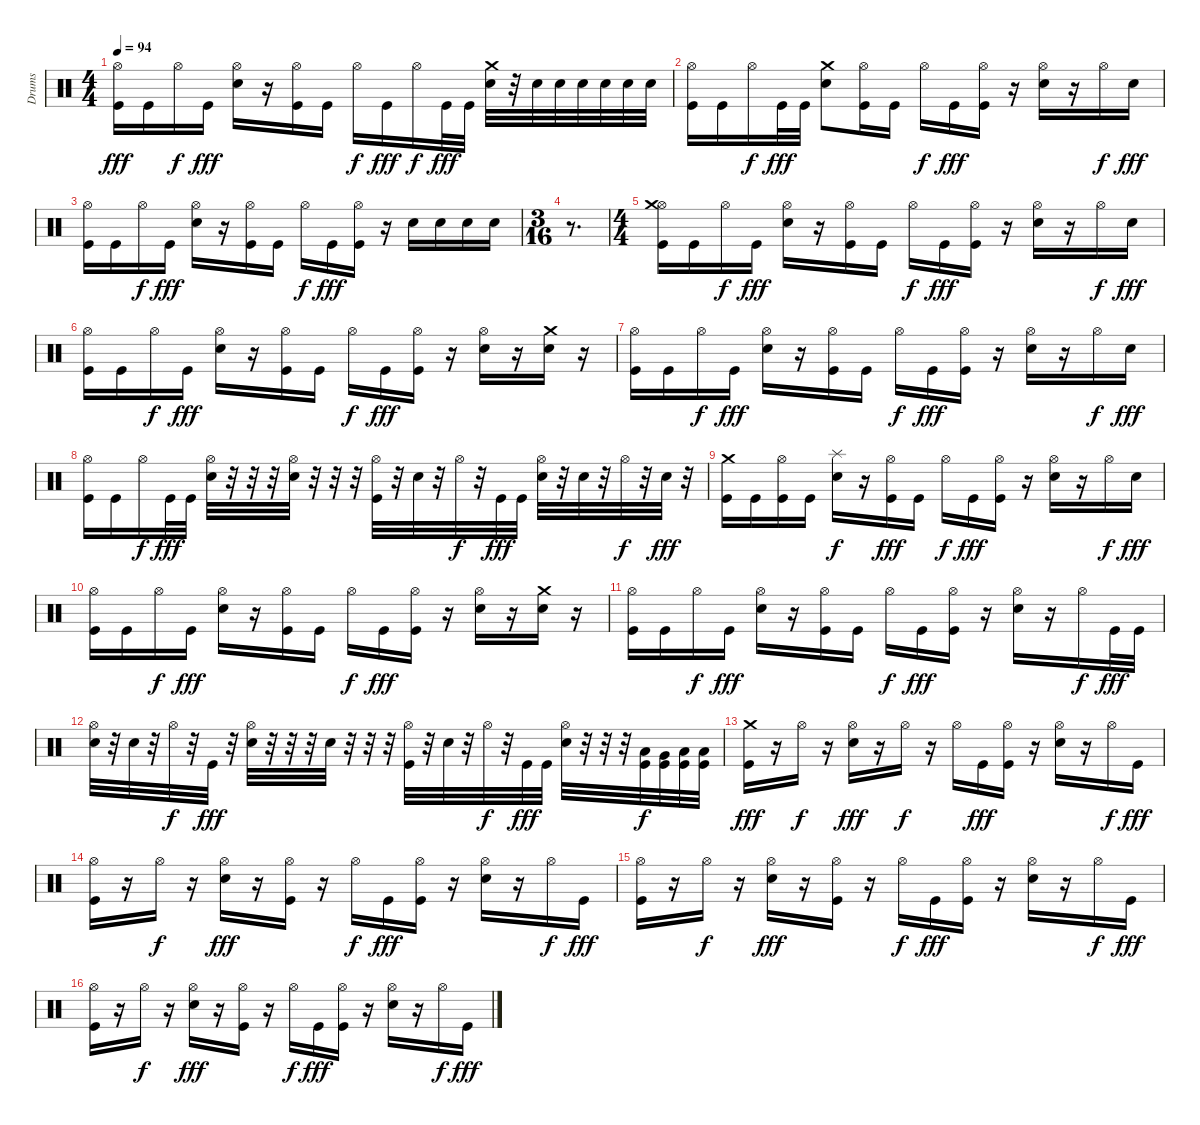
\track ("Drums" "Drums") {instrument percussion}
\staff {score}
\articulation defaults
\ts (4 4)
\tempo 94
\clef neutral
\ks c
("Hi-Hat (open)" "Kick (hit)").16{dy fff} "Kick (hit)".16 "Hi-Hat (open)".16{dy f} "Kick (hit)".16{dy fff} ("Hi-Hat (open)" "Electric Snare (hit)").16 r.16 ("Hi-Hat (open)" "Kick (hit)").16 "Kick (hit)".16 "Hi-Hat (open)".16{dy f} "Kick (hit)".16{dy fff} "Hi-Hat (open)".16{dy f} "Kick (hit)".32{dy fff} "Kick (hit)".32 ("Electric Snare (hit)" "Crash medium (hit)").32 r.32 "Electric Snare (hit)".32 "Electric Snare (hit)".32 "Electric Snare (hit)".32 "Electric Snare (hit)".32 "Electric Snare (hit)".32 "Electric Snare (hit)".32 |
("Hi-Hat (open)" "Kick (hit)").16 "Kick (hit)".16 "Hi-Hat (open)".16{dy f} "Kick (hit)".32{dy fff} "Kick (hit)".32 ("Crash medium (hit)" "Electric Snare (hit)").8 ("Hi-Hat (open)" "Kick (hit)").16 "Kick (hit)".16 "Hi-Hat (open)".16{dy f} "Kick (hit)".16{dy fff} ("Hi-Hat (open)" "Kick (hit)").16 r.16 ("Hi-Hat (open)" "Electric Snare (hit)").16 r.16 "Hi-Hat (open)".16{dy f} "Electric Snare (hit)".16{dy fff} |
("Hi-Hat (open)" "Kick (hit)").16 "Kick (hit)".16 "Hi-Hat (open)".16{dy f} "Kick (hit)".16{dy fff} ("Hi-Hat (open)" "Electric Snare (hit)").16 r.16 ("Hi-Hat (open)" "Kick (hit)").16 "Kick (hit)".16 "Hi-Hat (open)".16{dy f} "Kick (hit)".16{dy fff} ("Hi-Hat (open)" "Kick (hit)").16 r.16 "Electric Snare (hit)".16 "Electric Snare (hit)".16 "Electric Snare (hit)".16 "Electric Snare (hit)".16 |
\ts (3 16)
r.8{d} |
\ts (4 4)
("Hi-Hat (open)" "Crash medium (hit)" "Kick (hit)").16 "Kick (hit)".16 "Hi-Hat (open)".16{dy f} "Kick (hit)".16{dy fff} ("Hi-Hat (open)" "Electric Snare (hit)").16 r.16 ("Hi-Hat (open)" "Kick (hit)").16 "Kick (hit)".16 "Hi-Hat (open)".16{dy f} "Kick (hit)".16{dy fff} ("Hi-Hat (open)" "Kick (hit)").16 r.16 ("Hi-Hat (open)" "Electric Snare (hit)").16 r.16 "Hi-Hat (open)".16{dy f} "Electric Snare (hit)".16{dy fff} |
("Hi-Hat (open)" "Kick (hit)").16 "Kick (hit)".16 "Hi-Hat (open)".16{dy f} "Kick (hit)".16{dy fff} ("Hi-Hat (open)" "Electric Snare (hit)").16 r.16 ("Hi-Hat (open)" "Kick (hit)").16 "Kick (hit)".16 "Hi-Hat (open)".16{dy f} "Kick (hit)".16{dy fff} ("Hi-Hat (open)" "Kick (hit)").16 r.16 ("Hi-Hat (open)" "Electric Snare (hit)").16 r.16 ("Crash medium (hit)" "Electric Snare (hit)").16 r.16 |
("Hi-Hat (open)" "Kick (hit)").16 "Kick (hit)".16 "Hi-Hat (open)".16{dy f} "Kick (hit)".16{dy fff} ("Hi-Hat (open)" "Electric Snare (hit)").16 r.16 ("Hi-Hat (open)" "Kick (hit)").16 "Kick (hit)".16 "Hi-Hat (open)".16{dy f} "Kick (hit)".16{dy fff} ("Hi-Hat (open)" "Kick (hit)").16 r.16 ("Hi-Hat (open)" "Electric Snare (hit)").16 r.16 "Hi-Hat (open)".16{dy f} "Electric Snare (hit)".16{dy fff} |
("Hi-Hat (open)" "Kick (hit)").16 "Kick (hit)".16 "Hi-Hat (open)".16{dy f} "Kick (hit)".32{dy fff} "Kick (hit)".32 ("Hi-Hat (open)" "Electric Snare (hit)").32 r.32 r.32 r.32 ("Hi-Hat (open)" "Electric Snare (hit)").32 r.32 r.32 r.32 ("Hi-Hat (open)" "Kick (hit)").32 r.32 "Electric Snare (hit)".32 r.32 "Hi-Hat (open)".32{dy f} r.32 "Kick (hit)".32{dy fff} "Kick (hit)".32 ("Hi-Hat (open)" "Electric Snare (hit)").32 r.32 "Electric Snare (hit)".32 r.32 "Hi-Hat (open)".32{dy f} r.32 "Electric Snare (hit)".32{dy fff} r.32 |
("Crash medium (hit)" "Kick (hit)").16 "Kick (hit)".16 ("Hi-Hat (open)" "Kick (hit)").16 "Kick (hit)".16 ("Splash (hit)" "Electric Snare (hit)").16{dy f} r.16 ("Hi-Hat (open)" "Kick (hit)").16{dy fff} "Kick (hit)".16 "Hi-Hat (open)".16{dy f} "Kick (hit)".16{dy fff} ("Hi-Hat (open)" "Kick (hit)").16 r.16 ("Hi-Hat (open)" "Electric Snare (hit)").16 r.16 "Hi-Hat (open)".16{dy f} "Electric Snare (hit)".16{dy fff} |
("Hi-Hat (open)" "Kick (hit)").16 "Kick (hit)".16 "Hi-Hat (open)".16{dy f} "Kick (hit)".16{dy fff} ("Hi-Hat (open)" "Electric Snare (hit)").16 r.16 ("Hi-Hat (open)" "Kick (hit)").16 "Kick (hit)".16 "Hi-Hat (open)".16{dy f} "Kick (hit)".16{dy fff} ("Hi-Hat (open)" "Kick (hit)").16 r.16 ("Hi-Hat (open)" "Electric Snare (hit)").16 r.16 ("Crash medium (hit)" "Electric Snare (hit)").16 r.16 |
("Hi-Hat (open)" "Kick (hit)").16 "Kick (hit)".16 "Hi-Hat (open)".16{dy f} "Kick (hit)".16{dy fff} ("Hi-Hat (open)" "Electric Snare (hit)").16 r.16 ("Hi-Hat (open)" "Kick (hit)").16 "Kick (hit)".16 "Hi-Hat (open)".16{dy f} "Kick (hit)".16{dy fff} ("Hi-Hat (open)" "Kick (hit)").16 r.16 ("Hi-Hat (open)" "Electric Snare (hit)").16 r.16 "Hi-Hat (open)".16{dy f} "Kick (hit)".32{dy fff} "Kick (hit)".32 |
("Hi-Hat (open)" "Electric Snare (hit)").32 r.32 "Electric Snare (hit)".32 r.32 "Hi-Hat (open)".32{dy f} r.32 "Kick (hit)".32{dy fff} r.32 ("Hi-Hat (open)" "Electric Snare (hit)").32 r.32 r.32 r.32 "Electric Snare (hit)".32 r.32 r.32 r.32 ("Hi-Hat (open)" "Kick (hit)").32 r.32 "Electric Snare (hit)".32 r.32 "Hi-Hat (open)".32{dy f} r.32 "Kick (hit)".32{dy fff} "Kick (hit)".32 ("Hi-Hat (open)" "Electric Snare (hit)").32 r.32 r.32 r.32 ("Low Tom (hit)" "Kick (hit)").32{dy f} ("Very Low Tom (hit)" "Kick (hit)").32 ("Low Floor Tom (hit)" "Kick (hit)").32 ("Low Floor Tom (hit)" "Kick (hit)").32 |
("Kick (hit)" "Crash medium (hit)").16{dy fff} r.16 "Hi-Hat (open)".16{dy f} r.16 ("Hi-Hat (open)" "Electric Snare (hit)").16{dy fff} r.16 "Hi-Hat (open)".16{dy f} r.16 "Hi-Hat (open)".16 "Kick (hit)".16{dy fff} ("Hi-Hat (open)" "Kick (hit)").16 r.16 ("Hi-Hat (open)" "Electric Snare (hit)").16 r.16 "Hi-Hat (open)".16{dy f} "Kick (hit)".16{dy fff} |
("Hi-Hat (open)" "Kick (hit)").16 r.16 "Hi-Hat (open)".16{dy f} r.16 ("Hi-Hat (open)" "Electric Snare (hit)").16{dy fff} r.16 ("Hi-Hat (open)" "Kick (hit)").16 r.16 "Hi-Hat (open)".16{dy f} "Kick (hit)".16{dy fff} ("Hi-Hat (open)" "Kick (hit)").16 r.16 ("Hi-Hat (open)" "Electric Snare (hit)").16 r.16 "Hi-Hat (open)".16{dy f} "Kick (hit)".16{dy fff} |
("Hi-Hat (open)" "Kick (hit)").16 r.16 "Hi-Hat (open)".16{dy f} r.16 ("Hi-Hat (open)" "Electric Snare (hit)").16{dy fff} r.16 ("Hi-Hat (open)" "Kick (hit)").16 r.16 "Hi-Hat (open)".16{dy f} "Kick (hit)".16{dy fff} ("Hi-Hat (open)" "Kick (hit)").16 r.16 ("Hi-Hat (open)" "Electric Snare (hit)").16 r.16 "Hi-Hat (open)".16{dy f} "Kick (hit)".16{dy fff} |
("Hi-Hat (open)" "Kick (hit)").16 r.16 "Hi-Hat (open)".16{dy f} r.16 ("Hi-Hat (open)" "Electric Snare (hit)").16{dy fff} r.16 ("Hi-Hat (open)" "Kick (hit)").16 r.16 "Hi-Hat (open)".16{dy f} "Kick (hit)".16{dy fff} ("Hi-Hat (open)" "Kick (hit)").16 r.16 ("Hi-Hat (open)" "Electric Snare (hit)").16 r.16 "Hi-Hat (open)".16{dy f} "Kick (hit)".16{dy fff}
